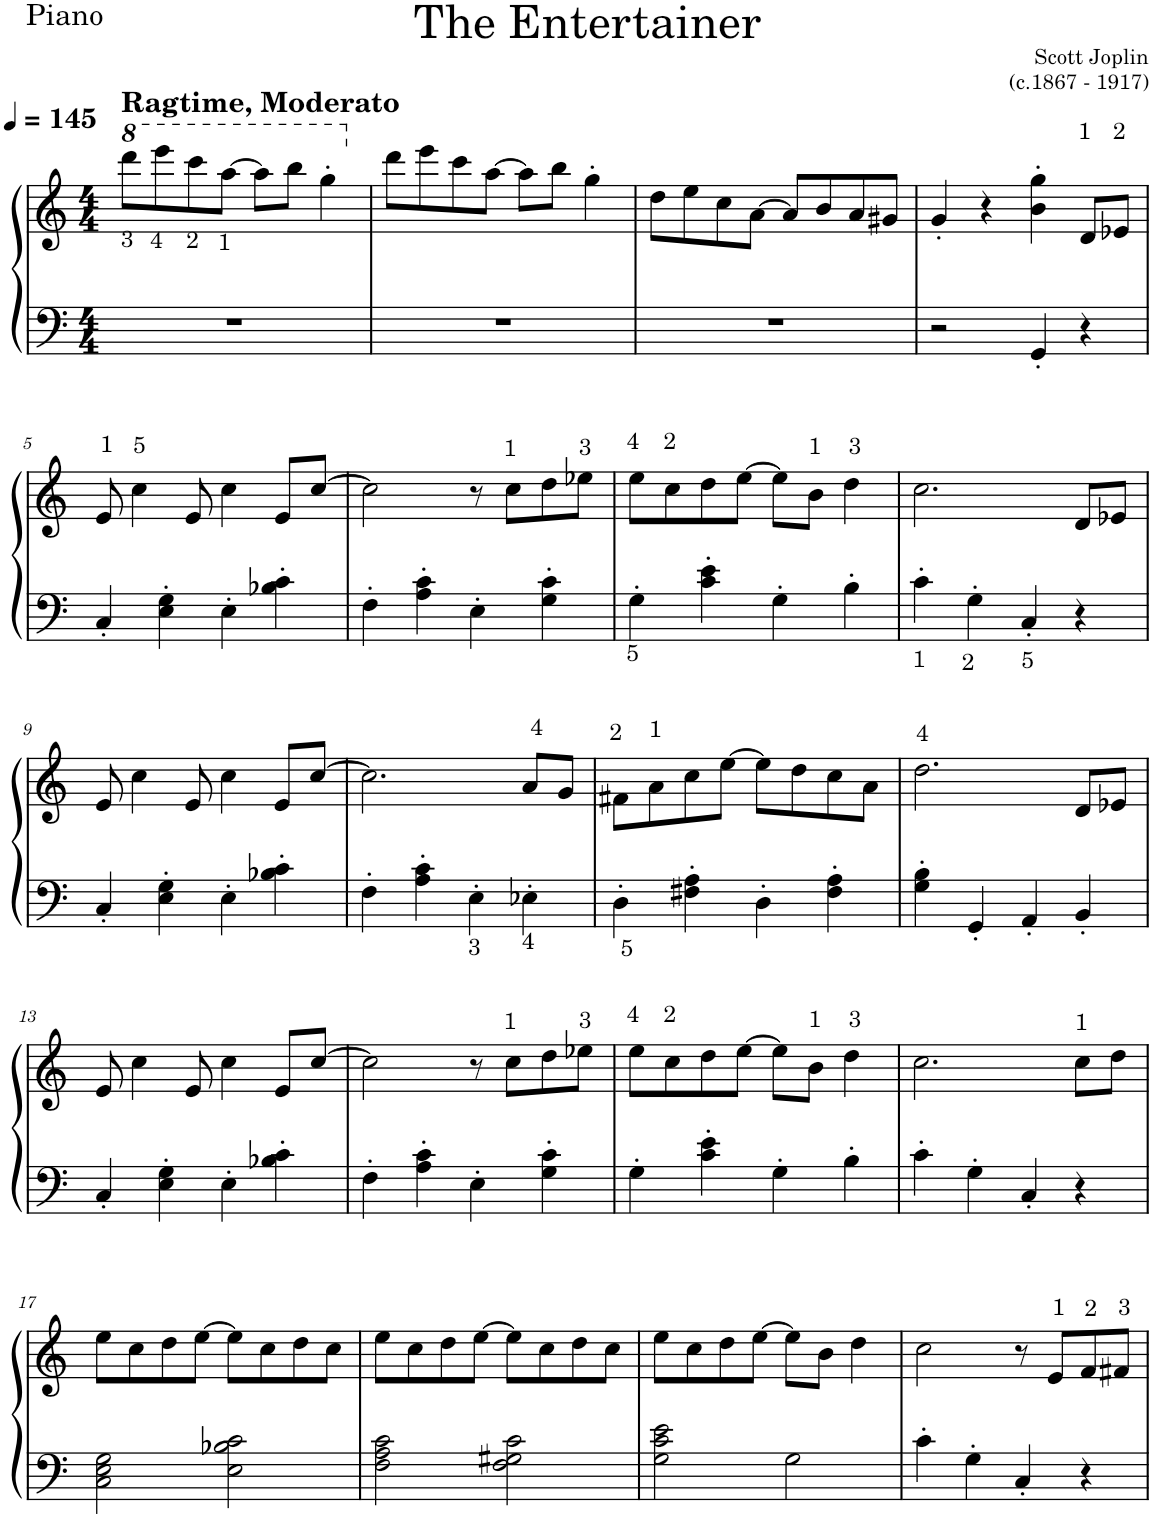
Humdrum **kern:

**kern	**kern
*part1	*part1
*staff2	*staff1
*I"Piano	*
*I'Pno.	*
*clefF4	*clefG2
*k[]	*k[]
*M4/4	*M4/4
*MM145	*MM145
*	*8va
=1	=1
!	!LO:TX:a:B:t=Ragtime, Moderato
!	!LO:TX:b:t=3
1r	8dddd\L
!	!LO:TX:a:t=4
.	8eeee\
!	!LO:TX:a:t=2
.	8cccc\
!	!LO:TX:b:t=1
.	[8aaa\J
.	8aaa\L]
.	8bbb\J
.	4ggg'\
=2	=2
*	*X8va
1r	8ddd\L
.	8eee\
.	8ccc\
.	[8aa\J
.	8aa\L]
.	8bb\J
.	4gg'\
=3	=3
1r	8dd\L
.	8ee\
.	8cc\
.	[8a\J
.	8a/L]
.	8b/
.	8a/
.	8g#X/J
=4	=4
2r	4g'/
.	4r
4GG'/	4b\' 4gg\'
!	!LO:TX:a:t=1
4r	8d/L
!	!LO:TX:a:t=2
.	8e-X/J
!!LO:LB:g=z
=5	=5
!	!LO:TX:a:t=1
4C'/	8e/
!	!LO:TX:a:t=5
.	4cc\
4E\' 4G\'	.
.	8e/
4E'\	4cc\
4B-X\' 4c\'	8e/L
.	[8cc/J
=6	=6
4F'\	2cc\]
4A\' 4c\'	.
4E'\	8r
!	!LO:TX:a:t=1
.	8cc\L
4G\' 4c\'	8dd\
!	!LO:TX:a:t=3
.	8ee-X\J
=7	=7
!	!LO:TX:a:t=4
!LO:TX:b:t=5	!
4G'\	8ee\L
!	!LO:TX:a:t=2
.	8cc\
4c\' 4e\'	8dd\
.	[8ee\J
4G'\	8ee\L]
!	!LO:TX:a:t=1
.	8b\J
!	!LO:TX:a:t=3
4B'\	4dd\
=8	=8
!LO:TX:b:t=1	!
4c'\	2.cc\
!LO:TX:b:t=2	!
4G'\	.
!LO:TX:b:t=5	!
4C'/	.
4r	8d/L
.	8e-X/J
!!LO:LB:g=z
=9	=9
4C'/	8e/
.	4cc\
4E\' 4G\'	.
.	8e/
4E'\	4cc\
4B-X\' 4c\'	8e/L
.	[8cc/J
=10	=10
4F'\	2.cc\]
4A\' 4c\'	.
!LO:TX:b:t=3	!
4E'\	.
!	!LO:TX:a:t=4
!LO:TX:b:t=4	!
4E-X'\	8a/L
.	8g/J
=11	=11
!	!LO:TX:a:t=2
!LO:TX:b:t=5	!
4D'\	8f#X\L
!	!LO:TX:a:t=1
.	8a\
4F#X\' 4A\'	8cc\
.	[8ee\J
4D'\	8ee\L]
.	8dd\
4F#\' 4A\'	8cc\
.	8a\J
=12	=12
!	!LO:TX:a:t=4
4G\' 4B\'	2.dd\
4GG'/	.
4AA'/	.
4BB'/	8d/L
.	8e-X/J
!!LO:LB:g=z
=13	=13
4C'/	8e/
.	4cc\
4E\' 4G\'	.
.	8e/
4E'\	4cc\
4B-X\' 4c\'	8e/L
.	[8cc/J
=14	=14
4F'\	2cc\]
4A\' 4c\'	.
4E'\	8r
!	!LO:TX:a:t=1
.	8cc\L
4G\' 4c\'	8dd\
!	!LO:TX:a:t=3
.	8ee-X\J
=15	=15
!	!LO:TX:a:t=4
4G'\	8ee\L
!	!LO:TX:a:t=2
.	8cc\
4c\' 4e\'	8dd\
.	[8ee\J
4G'\	8ee\L]
!	!LO:TX:a:t=1
.	8b\J
!	!LO:TX:a:t=3
4B'\	4dd\
=16	=16
4c'\	2.cc\
4G'\	.
4C'/	.
!	!LO:TX:a:t=1
4r	8cc\L
.	8dd\J
!!LO:LB:g=z
=17	=17
2C\ 2E\ 2G\	8ee\L
.	8cc\
.	8dd\
.	[8ee\J
2E\ 2B-X\ 2c\	8ee\L]
.	8cc\
.	8dd\
.	8cc\J
=18	=18
2F\ 2A\ 2c\	8ee\L
.	8cc\
.	8dd\
.	[8ee\J
2F\ 2G#X\ 2c\	8ee\L]
.	8cc\
.	8dd\
.	8cc\J
=19	=19
2G\ 2c\ 2e\	8ee\L
.	8cc\
.	8dd\
.	[8ee\J
2G\	8ee\L]
.	8b\J
.	4dd\
=20	=20
4c'\	2cc\
4G'\	.
4C'/	8r
!	!LO:TX:a:t=1
.	8e/L
!	!LO:TX:a:t=2
4r	8f/
!	!LO:TX:a:t=3
.	8f#X/J
=	=
*-	*-
